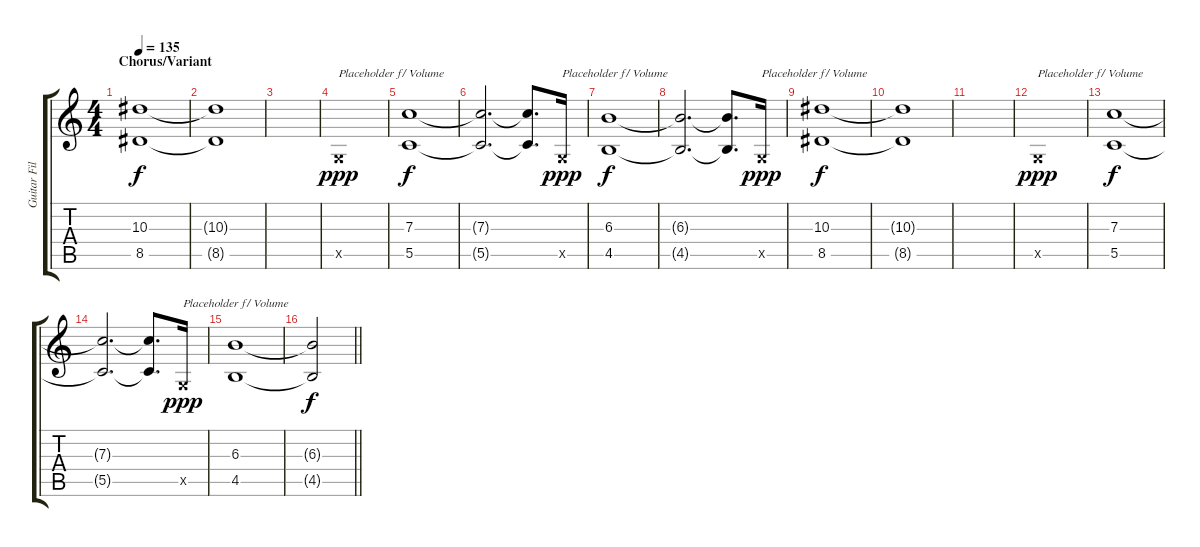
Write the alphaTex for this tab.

\track ("Guitar Fills" "Guitar Fil") {instrument distortionguitar}
\staff {score tabs}
\tuning (D4 A3 F3 C3 G2 D2) {hide}
\ts (4 4)
\section ("" "Chorus/Variant")
\tempo 135
\clef g2
\ks c
(10.3 8.5).1{dy f volume 3} |
(10.3{t} 8.5{t}).1 |
|
0.5{x}.1{txt "Placeholder f/ Volume" dy ppp volume 13} |
(7.3 5.5).1{dy f volume 3} |
(7.3{t} 5.5{t}).2{d} (7.3{t} 5.5{t}).8{d} 0.5{x}.16{txt "Placeholder f/ Volume" dy ppp volume 13} |
(6.3 4.5).1{dy f volume 3} |
(6.3{t} 4.5{t}).2{d} (6.3{t} 4.5{t}).8{d} 0.5{x}.16{txt "Placeholder f/ Volume" dy ppp volume 13} |
(10.3 8.5).1{dy f volume 3} |
(10.3{t} 8.5{t}).1 |
|
0.5{x}.1{txt "Placeholder f/ Volume" dy ppp volume 13} |
(7.3 5.5).1{dy f volume 3} |
(7.3{t} 5.5{t}).2{d} (7.3{t} 5.5{t}).8{d} 0.5{x}.16{txt "Placeholder f/ Volume" dy ppp volume 13} |
(6.3 4.5).1 |
\barLineRight lightlight
(6.3{t} 4.5{t}).2{dy f}
